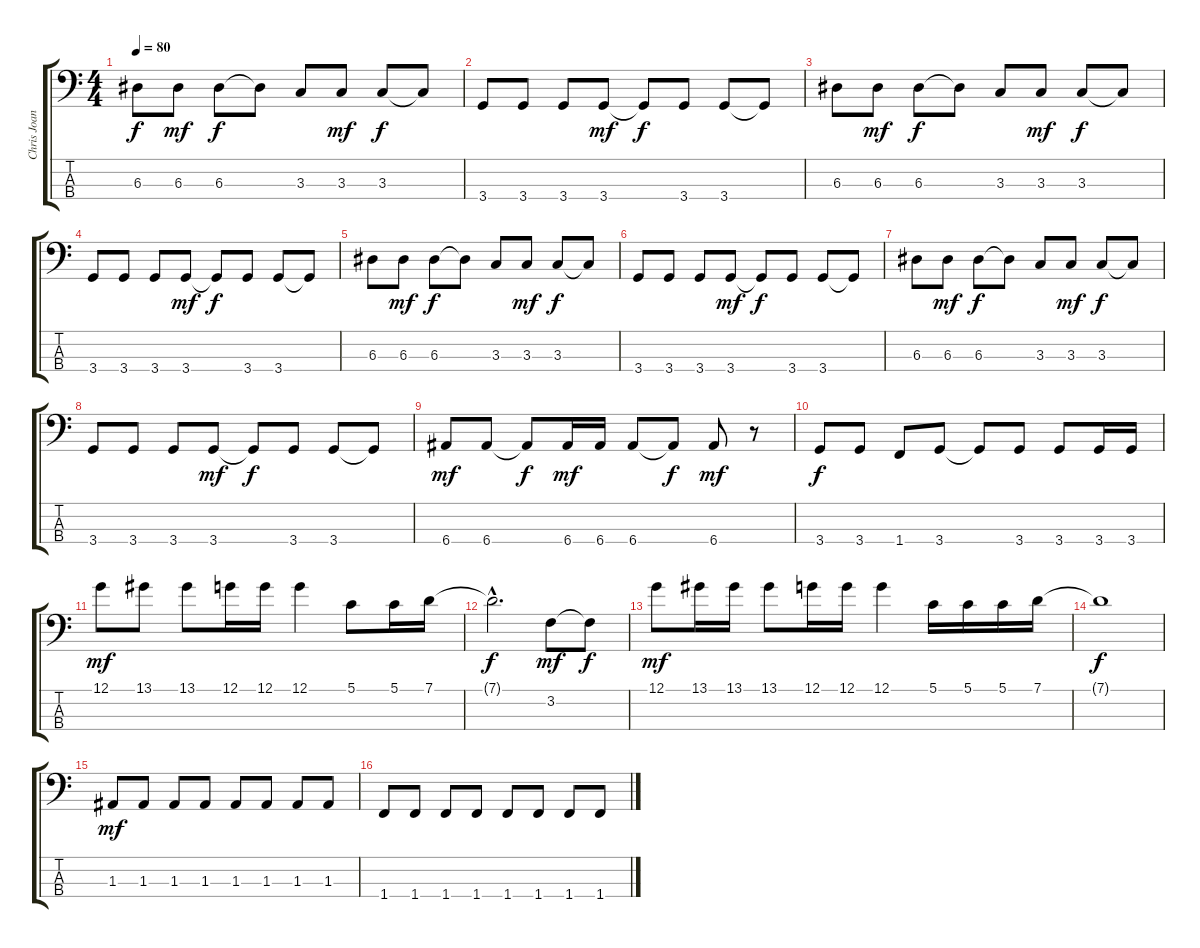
\track ("Chris Joannou (basse)" "Chris Joan") {instrument electricbasspick}
\staff {score tabs}
\tuning (G2 D2 A1 E1) {hide}
\ts (4 4)
\tempo 80
\clef f4
\ks c
6.3.8{dy f} 6.3.8{dy mf} 6.3.8{dy f} 6.3{t}.8 3.3.8 3.3.8{dy mf} 3.3.8{dy f} 3.3{t}.8 |
3.4.8 3.4.8 3.4.8 3.4.8{dy mf} 3.4{t}.8{dy f} 3.4.8 3.4.8 3.4{t}.8 |
6.3.8 6.3.8{dy mf} 6.3.8{dy f} 6.3{t}.8 3.3.8 3.3.8{dy mf} 3.3.8{dy f} 3.3{t}.8 |
3.4.8 3.4.8 3.4.8 3.4.8{dy mf} 3.4{t}.8{dy f} 3.4.8 3.4.8 3.4{t}.8 |
6.3.8 6.3.8{dy mf} 6.3.8{dy f} 6.3{t}.8 3.3.8 3.3.8{dy mf} 3.3.8{dy f} 3.3{t}.8 |
3.4.8 3.4.8 3.4.8 3.4.8{dy mf} 3.4{t}.8{dy f} 3.4.8 3.4.8 3.4{t}.8 |
6.3.8 6.3.8{dy mf} 6.3.8{dy f} 6.3{t}.8 3.3.8 3.3.8{dy mf} 3.3.8{dy f} 3.3{t}.8 |
3.4.8 3.4.8 3.4.8 3.4.8{dy mf} 3.4{t}.8{dy f} 3.4.8 3.4.8 3.4{t}.8 |
6.4.8{dy mf} 6.4.8 6.4{t}.8{dy f} 6.4.16{dy mf} 6.4.16 6.4.8 6.4{t}.8{dy f} 6.4.8{dy mf} r.8 |
3.4.8{dy f} 3.4.8 1.4.8 3.4.8 3.4{t}.8 3.4.8 3.4.8 3.4.16 3.4.16 |
12.1.8{dy mf} 13.1.8 13.1.8 12.1.16 12.1.16 12.1.4 5.1.8 5.1.16 7.1.16 |
7.1{hac t}.2{d dy f} 3.2.8{dy mf} 3.2{t}.8{dy f} |
12.1.8{dy mf} 13.1.16 13.1.16 13.1.8 12.1.16 12.1.16 12.1.4 5.1.16 5.1.16 5.1.16 7.1.16 |
7.1{t}.1{dy f} |
1.3.8{dy mf} 1.3.8 1.3.8 1.3.8 1.3.8 1.3.8 1.3.8 1.3.8 |
1.4.8 1.4.8 1.4.8 1.4.8 1.4.8 1.4.8 1.4.8 1.4.8
